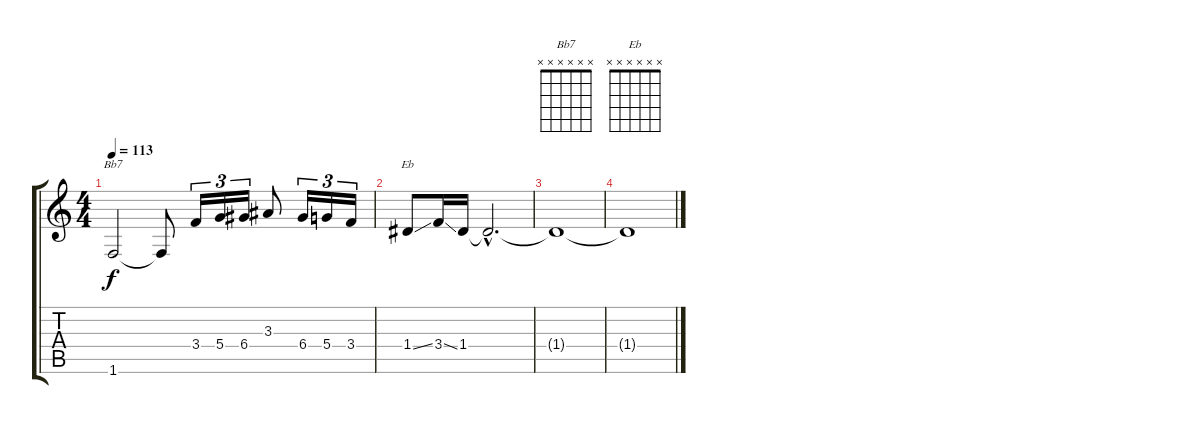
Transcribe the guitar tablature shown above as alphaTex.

\track "" {instrument distortionguitar}
\staff {score tabs}
\tuning (E4 B3 G3 D3 A2 E2) {hide}
\chord ("Bb7" x x x x x x)
\chord ("Eb" x x x x x x)
\ts (4 4)
\tempo 113
\clef g2
\ks c
1.6{t}.2{ch "Bb7" dy f} 1.6{t}.8 3.4.16{tu (3 2)} 5.4.16{tu (3 2)} 6.4.16{tu (3 2)} 3.3.8 6.4.16{tu (3 2)} 5.4.16{tu (3 2)} 3.4.16{tu (3 2)} |
1.4{ss}.8{ch "Eb"} 3.4{ss}.16 1.4.16 1.4{hac t}.2{d} |
1.4{t}.1 |
1.4{t}.1
